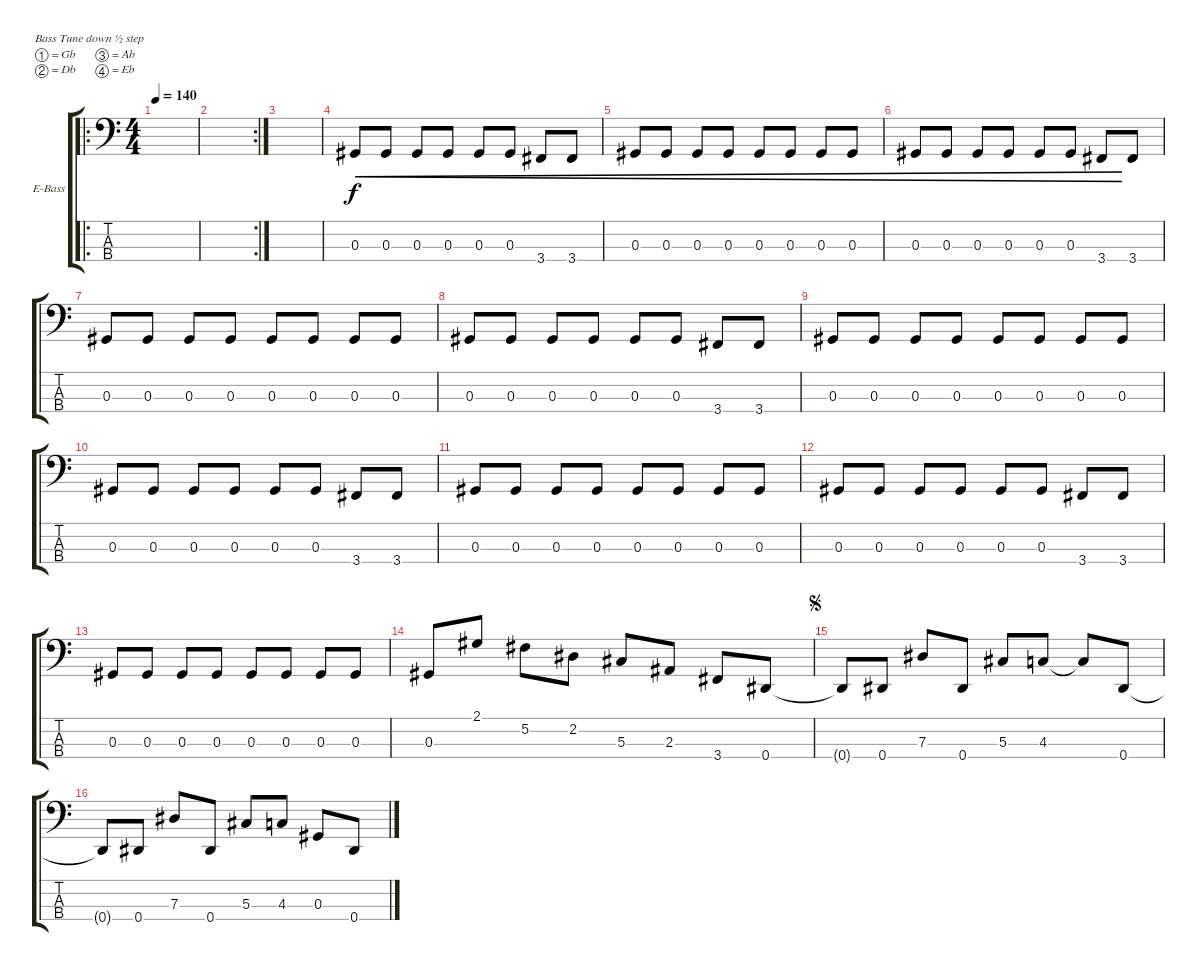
\defaultSystemsLayout 4
\bracketExtendMode groupsimilarinstruments
\firstSystemTrackNameOrientation horizontal
\otherSystemsTrackNameOrientation horizontal
\track ("Kelly" "E-Bass") {instrument electricbassfinger}
\staff {score tabs}
\tuning (Gb2 Db2 Ab1 Eb1)
\ro
\ts (4 4)
\tempo 140
\clef f4
\ks c
|
\rc 2
|
|
0.3.8{cre} 0.3.8{cre} 0.3.8{cre} 0.3.8{cre} 0.3.8{cre} 0.3.8{cre} 3.4.8{cre} 3.4.8{cre} |
0.3.8{cre} 0.3.8{cre} 0.3.8{cre} 0.3.8{cre} 0.3.8{cre} 0.3.8{cre} 0.3.8{cre} 0.3.8{cre} |
0.3.8{cre} 0.3.8{cre} 0.3.8{cre} 0.3.8{cre} 0.3.8{cre} 0.3.8{cre} 3.4.8{cre} 3.4.8{dy f} |
0.3.8 0.3.8 0.3.8 0.3.8 0.3.8 0.3.8 0.3.8 0.3.8 |
0.3.8 0.3.8 0.3.8 0.3.8 0.3.8 0.3.8 3.4.8 3.4.8 |
0.3.8 0.3.8 0.3.8 0.3.8 0.3.8 0.3.8 0.3.8 0.3.8 |
0.3.8 0.3.8 0.3.8 0.3.8 0.3.8 0.3.8 3.4.8 3.4.8 |
0.3.8 0.3.8 0.3.8 0.3.8 0.3.8 0.3.8 0.3.8 0.3.8 |
0.3.8 0.3.8 0.3.8 0.3.8 0.3.8 0.3.8 3.4.8 3.4.8 |
0.3.8 0.3.8 0.3.8 0.3.8 0.3.8 0.3.8 0.3.8 0.3.8 |
0.3.8 2.1.8 5.2.8 2.2.8 5.3.8 2.3.8 3.4.8 0.4.8 |
\jump segno
0.4{t}.8 0.4.8 7.3.8 0.4.8 5.3.8 4.3.8 4.3{t}.8 0.4.8 |
0.4{t}.8 0.4.8 7.3.8 0.4.8 5.3.8 4.3.8 0.3.8 0.4.8
